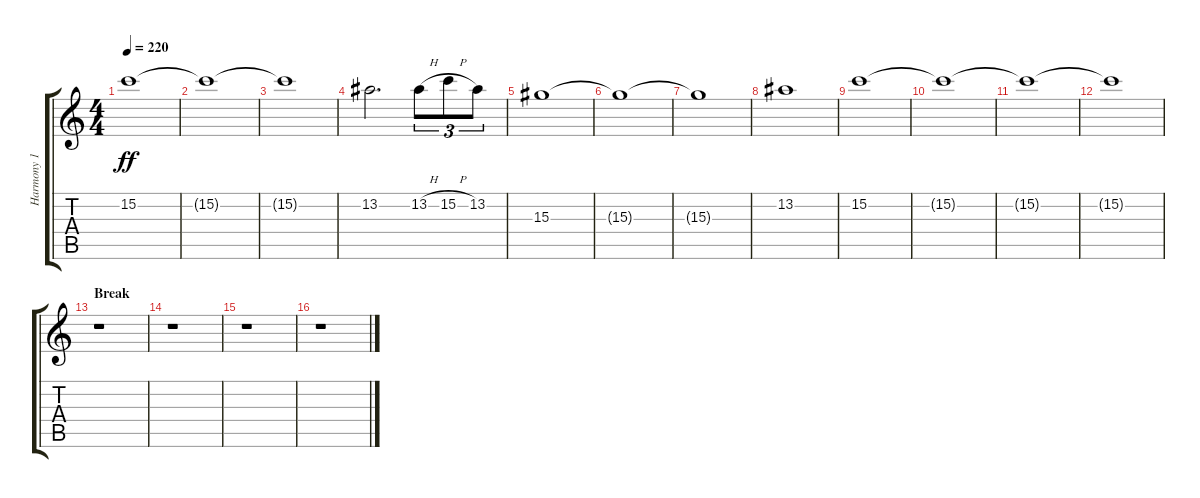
\track ("Harmony 1" "Harmony 1") {instrument overdrivenguitar}
\staff {score tabs}
\tuning (D4 A3 F3 C3 G2 C2) {hide}
\ts (4 4)
\tempo 220
\clef g2
\ks aminor
15.2.1{dy ff} |
15.2{t}.1 |
15.2{t}.1 |
13.2.2{d} 13.2{h}.8{tu (3 2)} 15.2{h}.8{tu (3 2)} 13.2.8{tu (3 2)} |
15.3.1 |
15.3{t}.1 |
15.3{t}.1 |
13.2.1 |
15.2.1 |
15.2{t}.1 |
15.2{t}.1 |
15.2{t}.1 |
\section ("" "Break")
r.1 |
r.1 |
r.1 |
r.1
